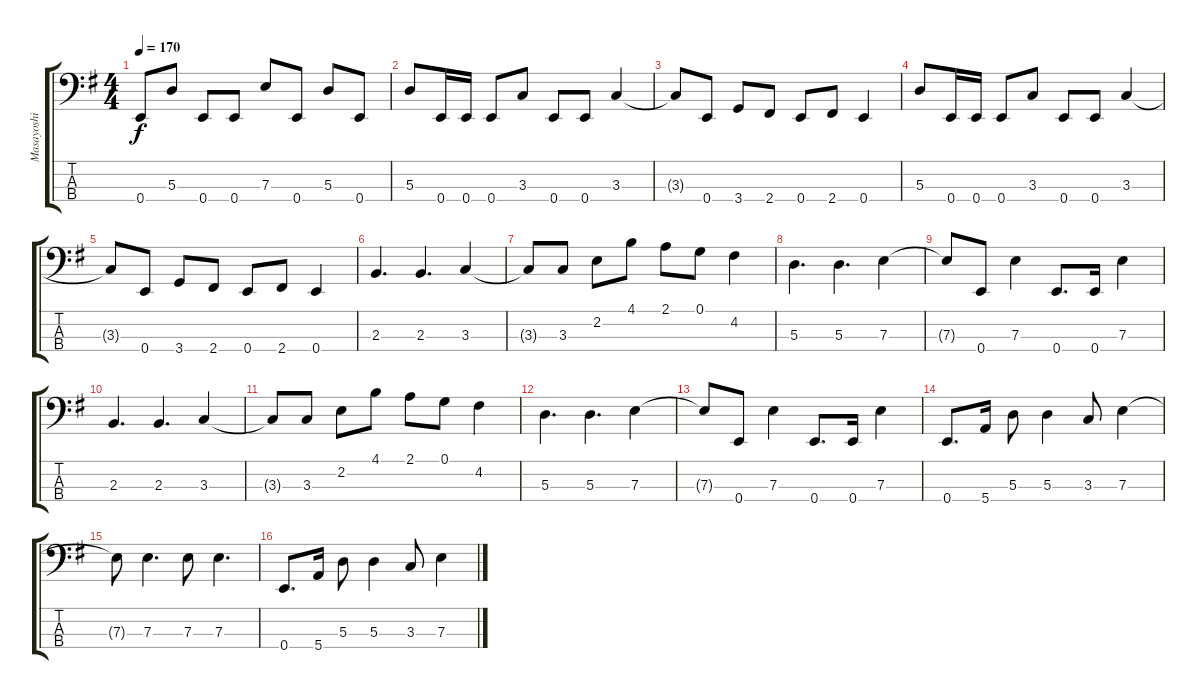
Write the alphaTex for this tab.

\track ("Masayoshi Yamashita" "Masayoshi ") {instrument electricbassfinger}
\staff {score tabs}
\tuning (G2 D2 A1 E1) {hide}
\ts (4 4)
\tempo 170
\clef f4
\ks eminor
0.4.8{dy f} 5.3.8 0.4.8 0.4.8 7.3.8 0.4.8 5.3.8 0.4.8 |
5.3.8 0.4.16 0.4.16 0.4.8 3.3.8 0.4.8 0.4.8 3.3.4 |
3.3{t}.8 0.4.8 3.4.8 2.4.8 0.4.8 2.4.8 0.4.4 |
5.3.8 0.4.16 0.4.16 0.4.8 3.3.8 0.4.8 0.4.8 3.3.4 |
3.3{t}.8 0.4.8 3.4.8 2.4.8 0.4.8 2.4.8 0.4.4 |
2.3.4{d} 2.3.4{d} 3.3.4 |
3.3{t}.8 3.3.8 2.2.8 4.1.8 2.1.8 0.1.8 4.2.4 |
5.3.4{d} 5.3.4{d} 7.3.4 |
7.3{t}.8 0.4.8 7.3.4 0.4.8{d} 0.4.16 7.3.4 |
2.3.4{d} 2.3.4{d} 3.3.4 |
3.3{t}.8 3.3.8 2.2.8 4.1.8 2.1.8 0.1.8 4.2.4 |
5.3.4{d} 5.3.4{d} 7.3.4 |
7.3{t}.8 0.4.8 7.3.4 0.4.8{d} 0.4.16 7.3.4 |
0.4.8{d} 5.4.16 5.3.8 5.3.4 3.3.8 7.3.4 |
7.3{t}.8 7.3.4{d} 7.3.8 7.3.4{d} |
0.4.8{d} 5.4.16 5.3.8 5.3.4 3.3.8 7.3.4
